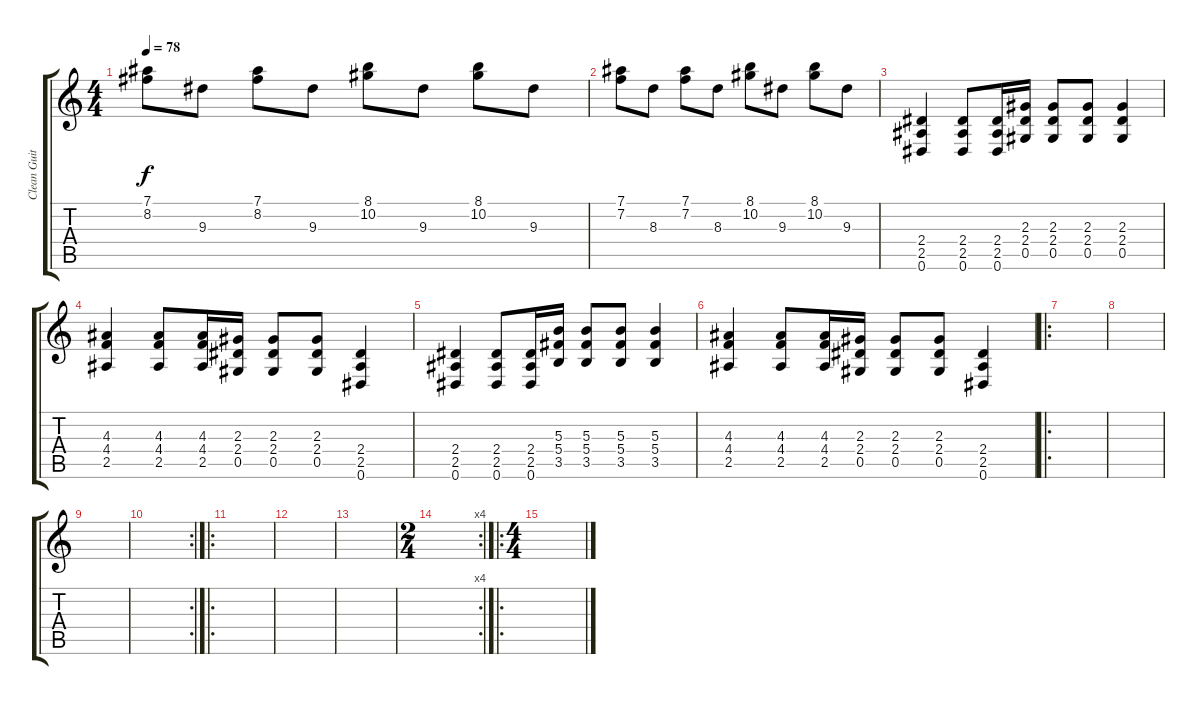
\track ("Clean Guitar 1- James" "Clean Guit") {instrument electricguitarclean}
\staff {score tabs}
\tuning (Eb4 Bb3 Gb3 Db3 Ab2 Eb2) {hide}
\ts (4 4)
\tempo 78
\clef g2
\ks c
(7.1 8.2).8{dy f} 9.3.8 (7.1 8.2).8 9.3.8 (8.1 10.2).8 9.3.8 (8.1 10.2).8 9.3.8 |
(7.1 7.2).8 8.3.8 (7.1 7.2).8 8.3.8 (8.1 10.2).8 9.3.8 (8.1 10.2).8 9.3.8 |
(2.4 2.5 0.6).4 (2.4 2.5 0.6).8 (2.4 2.5 0.6).16 (2.3 2.4 0.5).16 (2.3 2.4 0.5).8 (2.3 2.4 0.5).8 (2.3 2.4 0.5).4 |
(4.3 4.4 2.5).4 (4.3 4.4 2.5).8 (4.3 4.4 2.5).16 (2.3 2.4 0.5).16 (2.3 2.4 0.5).8 (2.3 2.4 0.5).8 (2.4 2.5 0.6).4 |
(2.4 2.5 0.6).4 (2.4 2.5 0.6).8 (2.4 2.5 0.6).16 (5.3 5.4 3.5).16 (5.3 5.4 3.5).8 (5.3 5.4 3.5).8 (5.3 5.4 3.5).4 |
(4.3 4.4 2.5).4 (4.3 4.4 2.5).8 (4.3 4.4 2.5).16 (2.3 2.4 0.5).16 (2.3 2.4 0.5).8 (2.3 2.4 0.5).8 (2.4 2.5 0.6).4 |
\ro
|
|
|
\rc 2
|
\ro
|
|
|
\rc 4
\ts (2 4)
|
\ro
\ts (4 4)
